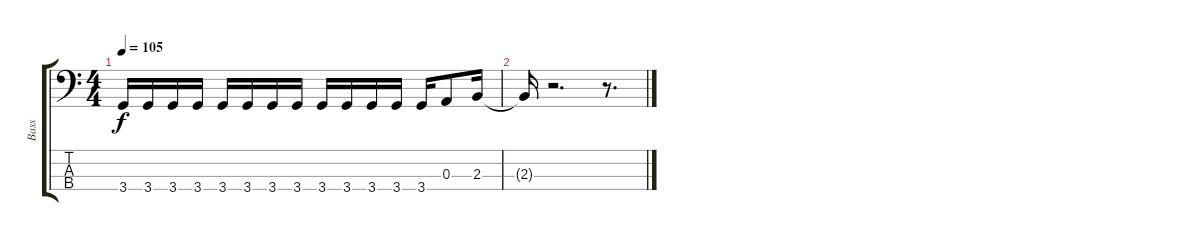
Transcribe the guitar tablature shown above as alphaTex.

\track ("Bass" "Bass") {instrument electricbasspick}
\staff {score tabs}
\tuning (G2 D2 A1 E1) {hide}
\ts (4 4)
\tempo 105
\clef f4
\ks c
3.4{t}.16{dy f} 3.4.16 3.4.16 3.4.16 3.4.16 3.4.16 3.4.16 3.4.16 3.4.16 3.4.16 3.4.16 3.4.16 3.4.16 0.3.8 2.3.16 |
2.3{t}.16 r.2{d} r.8{d}
